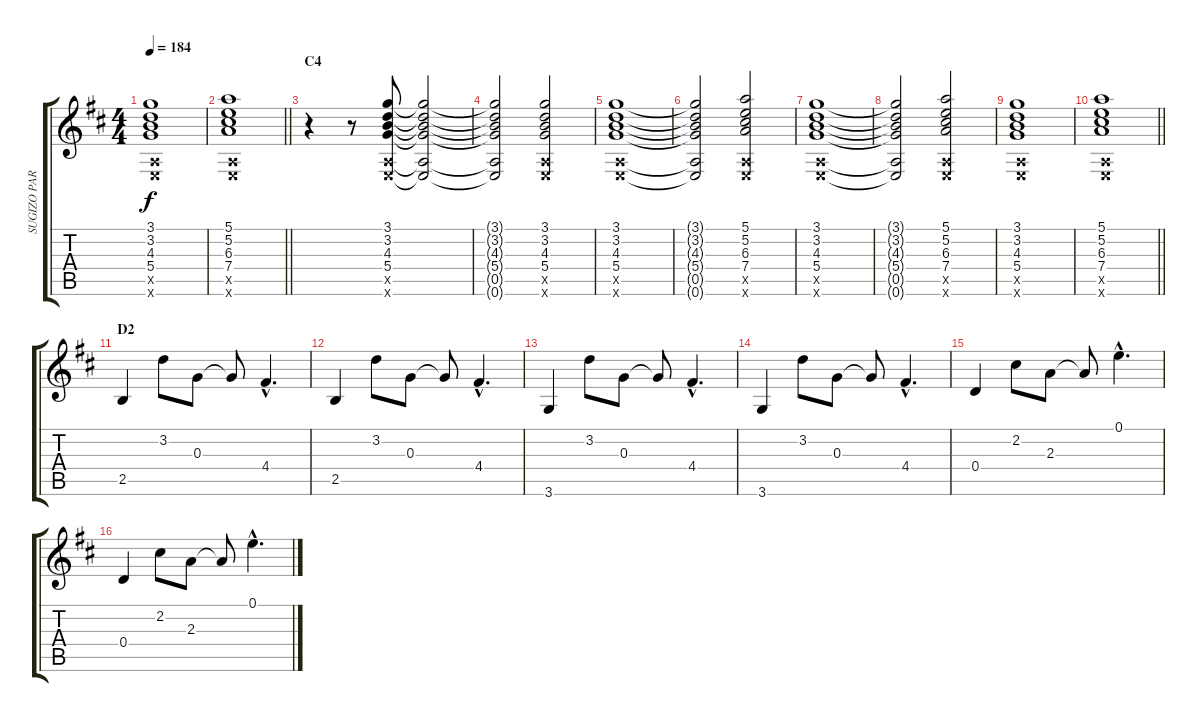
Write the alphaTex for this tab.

\track ("SUGIZO PART 1" "SUGIZO PAR") {instrument acousticguitarsteel}
\staff {score tabs}
\tuning (E4 B3 G3 D3 A2 E2) {hide}
\ts (4 4)
\tempo 184
\clef g2
\ks bminor
(3.1 3.2 4.3 5.4 0.5{x} 0.6{x}).1{dy f} |
\barLineRight lightlight
(5.1 5.2 6.3 7.4 0.5{x} 0.6{x}).1 |
\section ("" "C4")
r.4 r.8 (3.1 3.2 4.3 5.4 0.5{x} 0.6{x}).8 (3.1{t} 3.2{t} 4.3{t} 5.4{t} 0.5{t} 0.6{t}).2 |
(3.1{t} 3.2{t} 4.3{t} 5.4{t} 0.5{t} 0.6{t}).2 (3.1 3.2 4.3 5.4 0.5{x} 0.6{x}).2 |
(3.1 3.2 4.3 5.4 0.5{x} 0.6{x}).1 |
(3.1{t} 3.2{t} 4.3{t} 5.4{t} 0.5{t} 0.6{t}).2 (5.1 5.2 6.3 7.4 0.5{x} 0.6{x}).2 |
(3.1 3.2 4.3 5.4 0.5{x} 0.6{x}).1 |
(3.1{t} 3.2{t} 4.3{t} 5.4{t} 0.5{t} 0.6{t}).2 (5.1 5.2 6.3 7.4 0.5{x} 0.6{x}).2 |
(3.1 3.2 4.3 5.4 0.5{x} 0.6{x}).1 |
\barLineRight lightlight
(5.1 5.2 6.3 7.4 0.5{x} 0.6{x}).1 |
\section ("" "D2")
2.5.4{volume 12} 3.2.8 0.3.8 0.3{t}.8 4.4{hac}.4{d} |
2.5.4 3.2.8 0.3.8 0.3{t}.8 4.4{hac}.4{d} |
3.6.4 3.2.8 0.3.8 0.3{t}.8 4.4{hac}.4{d} |
3.6.4 3.2.8 0.3.8 0.3{t}.8 4.4{hac}.4{d} |
0.4.4 2.2.8 2.3.8 2.3{t}.8 0.1{hac}.4{d} |
0.4.4 2.2.8 2.3.8 2.3{t}.8 0.1{hac}.4{d}
